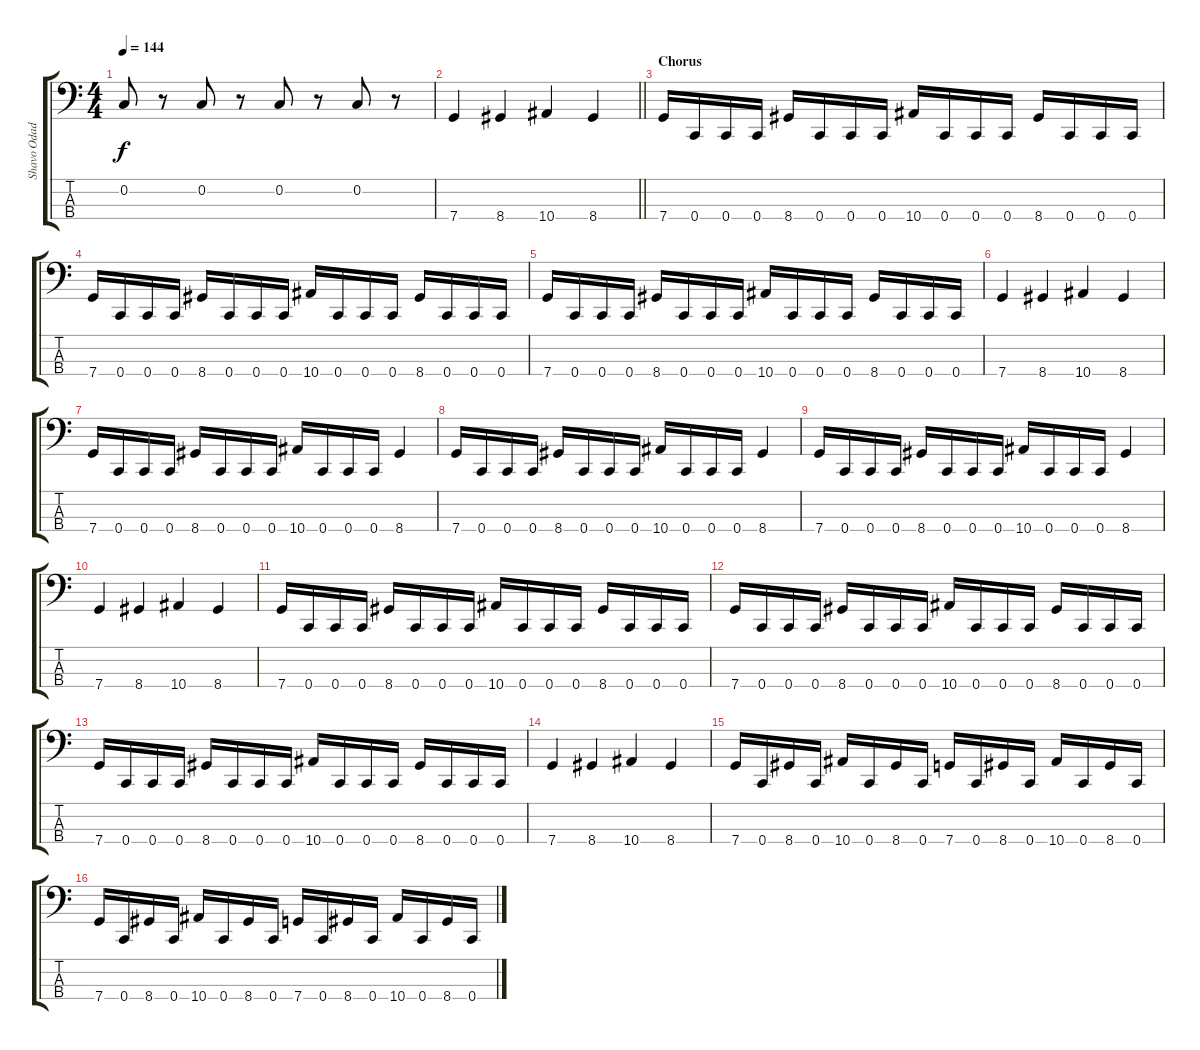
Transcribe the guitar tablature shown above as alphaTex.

\track ("Shavo Odadjian" "Shavo Odad") {instrument electricbasspick}
\staff {score tabs}
\tuning (F2 C2 G1 C1) {hide}
\ts (4 4)
\tempo 144
\clef f4
\ks c
0.2.8{dy f} r.8 0.2.8 r.8 0.2.8 r.8 0.2.8 r.8 |
\barLineRight lightlight
7.4.4 8.4.4 10.4.4 8.4.4 |
\section ("" "Chorus")
7.4.16 0.4.16 0.4.16 0.4.16 8.4.16 0.4.16 0.4.16 0.4.16 10.4.16 0.4.16 0.4.16 0.4.16 8.4.16 0.4.16 0.4.16 0.4.16 |
7.4.16 0.4.16 0.4.16 0.4.16 8.4.16 0.4.16 0.4.16 0.4.16 10.4.16 0.4.16 0.4.16 0.4.16 8.4.16 0.4.16 0.4.16 0.4.16 |
7.4.16 0.4.16 0.4.16 0.4.16 8.4.16 0.4.16 0.4.16 0.4.16 10.4.16 0.4.16 0.4.16 0.4.16 8.4.16 0.4.16 0.4.16 0.4.16 |
7.4.4 8.4.4 10.4.4 8.4.4 |
7.4.16 0.4.16 0.4.16 0.4.16 8.4.16 0.4.16 0.4.16 0.4.16 10.4.16 0.4.16 0.4.16 0.4.16 8.4.4 |
7.4.16 0.4.16 0.4.16 0.4.16 8.4.16 0.4.16 0.4.16 0.4.16 10.4.16 0.4.16 0.4.16 0.4.16 8.4.4 |
7.4.16 0.4.16 0.4.16 0.4.16 8.4.16 0.4.16 0.4.16 0.4.16 10.4.16 0.4.16 0.4.16 0.4.16 8.4.4 |
7.4.4 8.4.4 10.4.4 8.4.4 |
7.4.16 0.4.16 0.4.16 0.4.16 8.4.16 0.4.16 0.4.16 0.4.16 10.4.16 0.4.16 0.4.16 0.4.16 8.4.16 0.4.16 0.4.16 0.4.16 |
7.4.16 0.4.16 0.4.16 0.4.16 8.4.16 0.4.16 0.4.16 0.4.16 10.4.16 0.4.16 0.4.16 0.4.16 8.4.16 0.4.16 0.4.16 0.4.16 |
7.4.16 0.4.16 0.4.16 0.4.16 8.4.16 0.4.16 0.4.16 0.4.16 10.4.16 0.4.16 0.4.16 0.4.16 8.4.16 0.4.16 0.4.16 0.4.16 |
7.4.4 8.4.4 10.4.4 8.4.4 |
7.4.16 0.4.16 8.4.16 0.4.16 10.4.16 0.4.16 8.4.16 0.4.16 7.4.16 0.4.16 8.4.16 0.4.16 10.4.16 0.4.16 8.4.16 0.4.16 |
7.4.16 0.4.16 8.4.16 0.4.16 10.4.16 0.4.16 8.4.16 0.4.16 7.4.16 0.4.16 8.4.16 0.4.16 10.4.16 0.4.16 8.4.16 0.4.16
